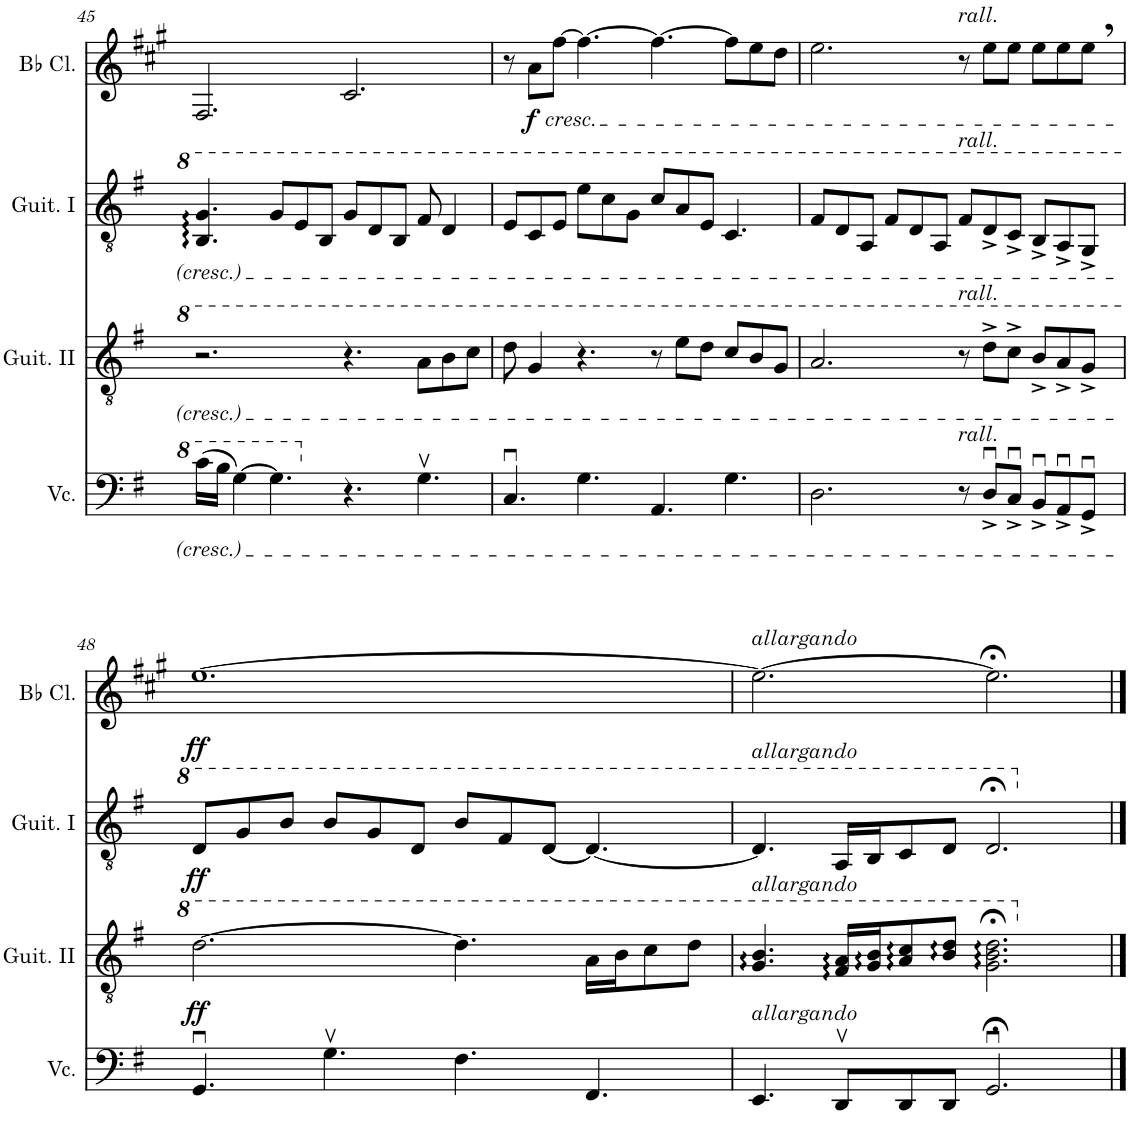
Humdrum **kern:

**kern	**kern	**dynam	**kern	**dynam	**kern	**dynam
*part4	*part3	*part3	*part2	*part2	*part1	*part1
*staff4	*staff3	*staff3	*staff2	*staff2	*staff1	*staff1
*I"Violoncello	*I"Classical Guitar II	*	*I"Classical Guitar I	*	*I"Bb Clarinet	*
*I'Vc.	*I'Guit. II	*	*I'Guit. I	*	*I'Bb Cl.	*
!!LO:PB:g=z
*clefF4	*clefGv2	*	*clefGv2	*	*clefG2	*
*	*	*	*	*	*Trd1c2	*
*k[f#]	*k[f#]	*	*k[f#]	*	*k[f#c#g#]	*
*M12/8	*M12/8	*	*M12/8	*	*M12/8	*
=45	=45	=45	=45	=45	=45	=45
(16cc\LL	2.r	.	4.B/ 4.g/	.	2.F#/	.
16b\JJ	.	.	.	.	.	.
[4g\)	.	.	.	.	.	.
4.g\]	.	.	8g/L	.	.	.
.	.	.	8e/	.	.	.
.	.	.	8B/J	.	.	.
4.r	4.r	.	8g/L	.	2.c#/	.
.	.	.	8d/	.	.	.
.	.	.	8B/J	.	.	.
4.Gv\	8a\L	.	8f#/	.	.	.
.	8b\	.	4d/	.	.	.
.	8cc\J	.	.	.	.	.
=46	=46	=46	=46	=46	=46	=46
4.Cu/	8dd\	.	8e/L	.	8r	.
!	!	!	!	!	!LO:TX:b:i:t=cresc.	!
!	!	!	!	!	!	!LO:DY:b
.	4g/	.	8c/	.	8a\L	f
.	.	.	8e/J	.	[8ff#\J	.
4.G\	4.r	.	8ee\L	.	4.ff#\_	.
.	.	.	8cc\	.	.	.
.	.	.	8g\J	.	.	.
4.AA/	8r	.	8cc/L	.	4.ff#\_	.
.	8ee\L	.	8a/	.	.	.
.	8dd\J	.	8e/J	.	.	.
4.G\	8cc/L	.	4.c/	.	8ff#\L]	.
.	8b/	.	.	.	8ee\	.
.	8g/J	.	.	.	8dd\J	.
=47	=47	=47	=47	=47	=47	=47
2.D\	2.a/	.	8f#/L	.	2.ee\	.
.	.	.	8d/	.	.	.
.	.	.	8A/J	.	.	.
.	.	.	8f#/L	.	.	.
.	.	.	8d/	.	.	.
.	.	.	8A/J	.	.	.
!	!	!	!	!	!LO:TX:a:i:t=rall.	!
!	!	!	!LO:TX:a:i:t=rall.	!	!	!
!	!LO:TX:a:i:t=rall.	!	!	!	!	!
!LO:TX:a:i:t=rall.	!	!	!	!	!	!
8r	8r	.	8f#/L	.	8r	.
8Du^/L	8dd^\L	.	8d^/	.	8ee\L	.
8Cu^/J	8cc^\J	.	8c^/J	.	8ee\J	.
8BBu^/L	8b^/L	.	8B^/L	.	8ee\L	.
8AAu^/	8a^/	.	8A^/	.	8ee\	.
8GGu^/J	8g^/J	.	8G^/J	.	8ee,\J	.
!!LO:LB:g=z
=48	=48	=48	=48	=48	=48	=48
!	!	!LO:DY:b	!	!LO:DY:b	!	!LO:DY:b
4.GGu/	[2.dd\	ff	8d/L	ff	[1.ee	ff
.	.	.	8g/	.	.	.
.	.	.	8b/J	.	.	.
4.Gv\	.	.	8b/L	.	.	.
.	.	.	8g/	.	.	.
.	.	.	8d/J	.	.	.
4.F#\	4.dd\]	.	8b/L	.	.	.
.	.	.	8f#/	.	.	.
.	.	.	[8d/J	.	.	.
4.FF#/	16a\LL	.	4.d/_	.	.	.
.	16b\J	.	.	.	.	.
.	8cc\	.	.	.	.	.
.	8dd\J	.	.	.	.	.
=49	=49	=49	=49	=49	=49	=49
!	!	!	!	!	!LO:TX:a:i:t=allargando	!
!	!	!	!LO:TX:a:i:t=allargando	!	!	!
!	!LO:TX:a:i:t=allargando	!	!	!	!	!
!LO:TX:a:i:t=allargando	!	!	!	!	!	!
4.EE/	4.g/ 4.b/	.	4.d/]	.	2.ee\_	.
8DDv/L	16f#/ 16a/LL	.	16A/LL	.	.	.
.	16g/ 16b/J	.	16B/J	.	.	.
8DD/	8a/ 8cc/	.	8c/	.	.	.
8DD/J	8b/ 8dd/J	.	8d/J	.	.	.
2.GG;<u/	2.g\;< 2.b\;< 2.dd\;<	.	2.d;</	.	2.ee;<\]	.
==	==	==	==	==	==	==
*-	*-	*-	*-	*-	*-	*-
